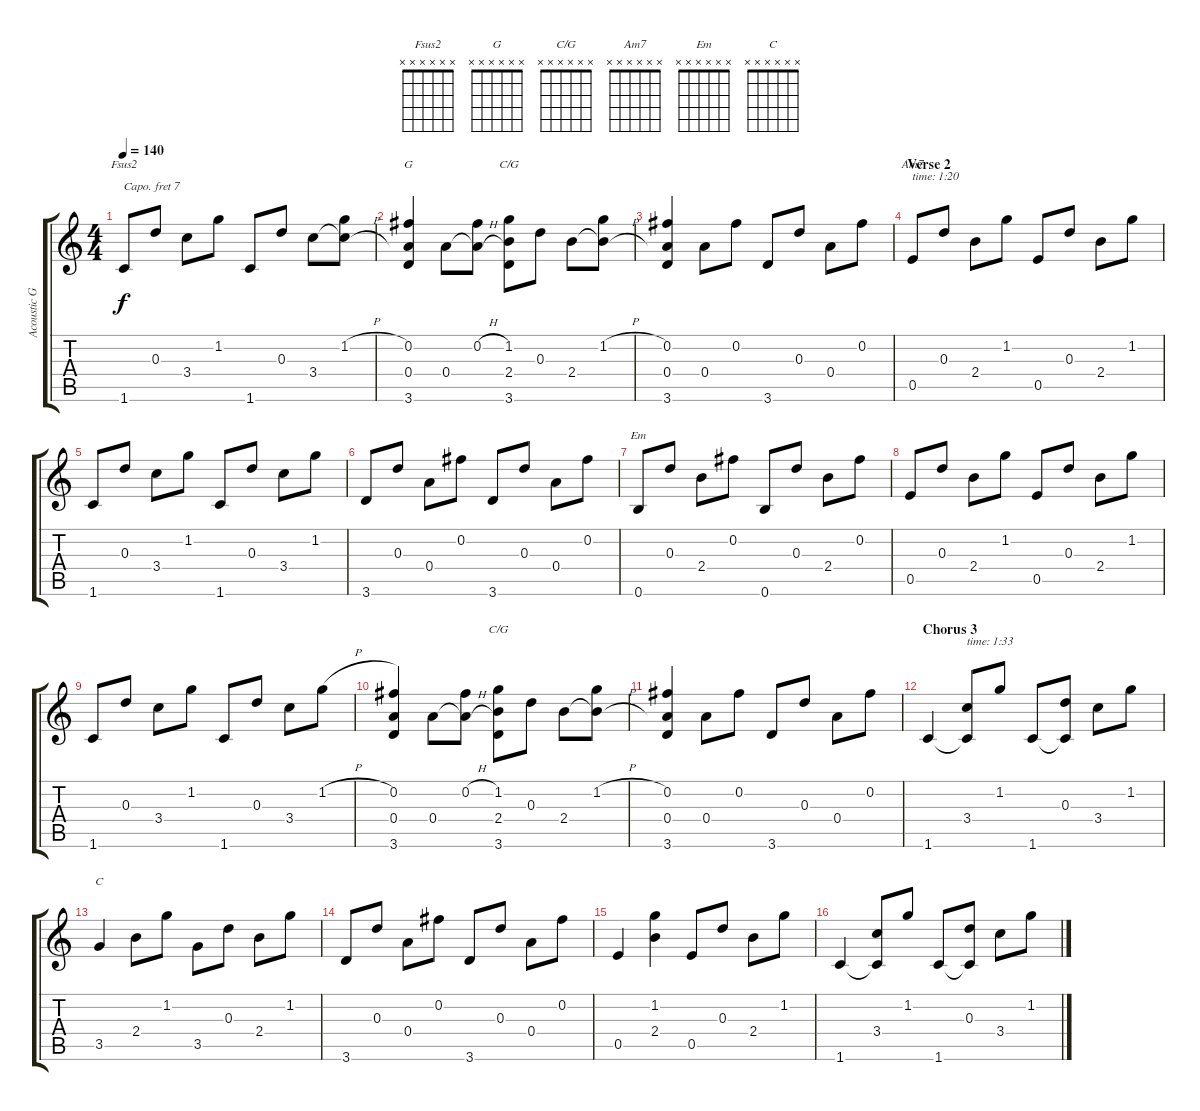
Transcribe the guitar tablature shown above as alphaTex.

\track ("Acoustic Guitar" "Acoustic G") {solo instrument acousticguitarsteel}
\staff {score tabs}
\capo 7
\tuning (E4 B3 G3 D3 A2 E2) {hide}
\chord ("Fsus2" x x x x x x)
\chord ("G" x x x x x x)
\chord ("C/G" 0 1 0 2 x 3)
\chord ("Am7" x x x x x x)
\chord ("Em" x x x x x x)
\chord ("C/G" x x x x x x)
\chord ("C" x x x x x x)
\ts (4 4)
\tempo 140
\clef g2
\ks c
1.6.8{ch "Fsus2" dy f} 0.3.8 3.4.8 1.2.8 1.6.8 0.3.8 3.4.8 (1.2{h} 3.4{h t}).8 |
(0.2 0.4 3.6).4{ch "G"} 0.4.8 (0.2{h} 0.4{h t}).8 (1.2 2.4 3.6).8{ch "C/G"} 0.3.8 2.4.8 (1.2{h} 2.4{h t}).8 |
(0.2 0.4 3.6).4 0.4.8 0.2.8 3.6.8 0.3.8 0.4.8 0.2.8 |
\section ("" "Verse 2")
0.5.8{ch "Am7" txt "time: 1:20"} 0.3.8 2.4.8 1.2.8 0.5.8 0.3.8 2.4.8 1.2.8 |
1.6.8 0.3.8 3.4.8 1.2.8 1.6.8 0.3.8 3.4.8 1.2.8 |
3.6.8 0.3.8 0.4.8 0.2.8 3.6.8 0.3.8 0.4.8 0.2.8 |
0.6.8{ch "Em"} 0.3.8 2.4.8 0.2.8 0.6.8 0.3.8 2.4.8 0.2.8 |
0.5.8 0.3.8 2.4.8 1.2.8 0.5.8 0.3.8 2.4.8 1.2.8 |
1.6.8 0.3.8 3.4.8 1.2.8 1.6.8 0.3.8 3.4.8 1.2{h}.8 |
(0.2 0.4 3.6).4 0.4.8 (0.2{h} 0.4{h t}).8 (1.2 2.4 3.6).8{ch "C/G"} 0.3.8 2.4.8 (1.2{h} 2.4{h t}).8 |
(0.2 0.4 3.6).4 0.4.8 0.2.8 3.6.8 0.3.8 0.4.8 0.2.8 |
\section ("" "Chorus 3")
1.6.4 (3.4 1.6{t}).8{txt "time: 1:33"} 1.2.8 1.6.8 (0.3 1.6{t}).8 3.4.8 1.2.8 |
3.5.4{ch "C"} 2.4.8 1.2.8 3.5.8 0.3.8 2.4.8 1.2.8 |
3.6.8 0.3.8 0.4.8 0.2.8 3.6.8 0.3.8 0.4.8 0.2.8 |
0.5.4 (1.2 2.4).4 0.5.8 0.3.8 2.4.8 1.2.8 |
1.6.4 (3.4 1.6{t}).8 1.2.8 1.6.8 (0.3 1.6{t}).8 3.4.8 1.2.8
